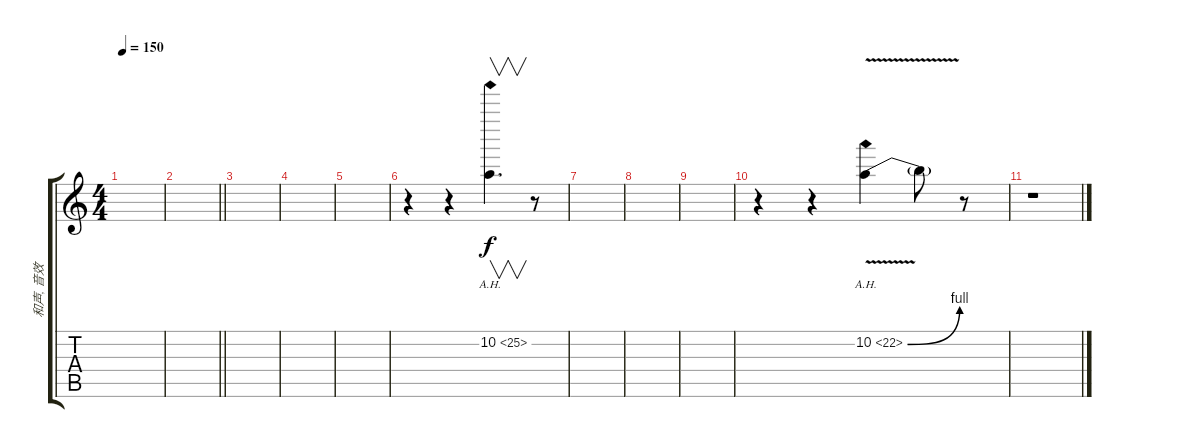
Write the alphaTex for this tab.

\track ("和声, 音效" "和声, 音效") {instrument overdrivenguitar}
\staff {score tabs}
\tuning (E4 B3 G3 D3 A2 E2) {hide}
\ts (4 4)
\tempo 150
\clef g2
\ks c
|
\barLineRight lightlight
|
|
|
|
r.4 r.4 10.2{ah 15}.4{v d} r.8 |
|
|
|
r.4 r.4 10.2{be (bend 0 0 60 4) ah 12 v}.4 10.2{t}.8 r.8 |
r.1
